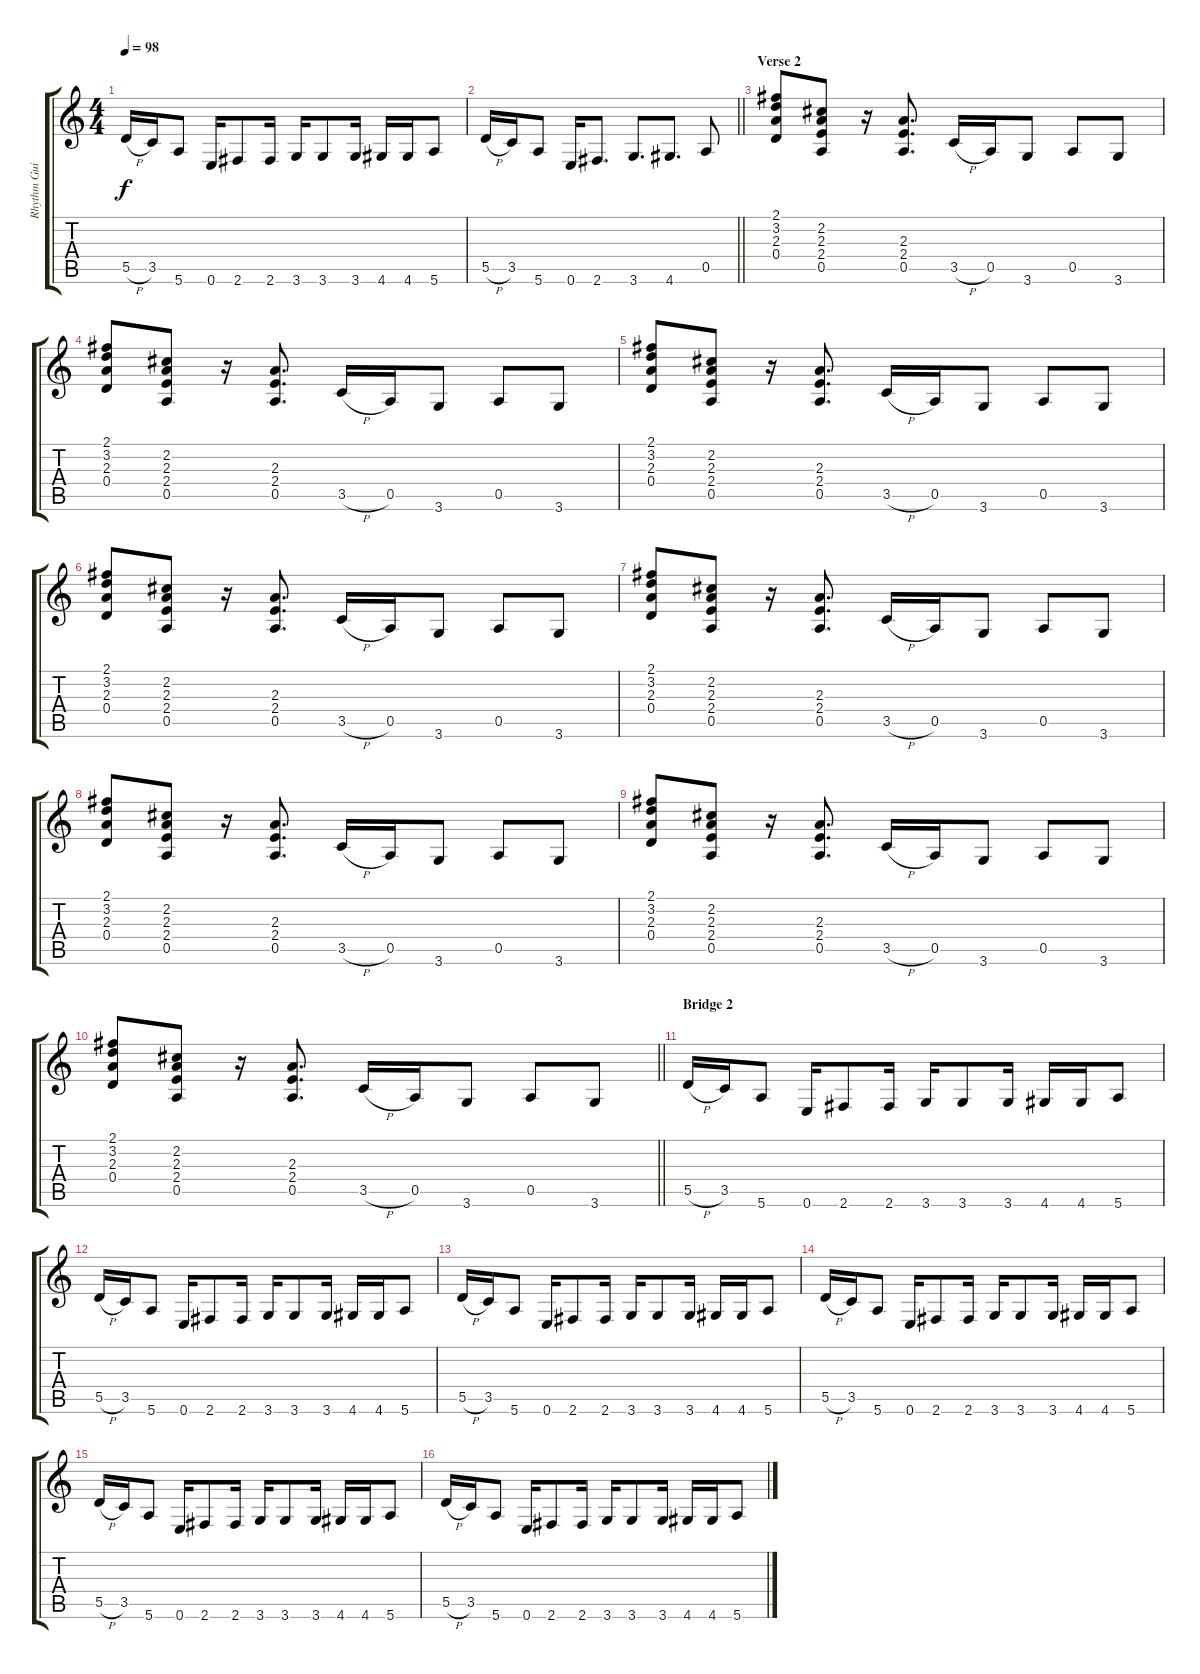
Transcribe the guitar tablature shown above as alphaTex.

\track ("Rhythm Guitar -- Brad Whitford" "Rhythm Gui") {instrument distortionguitar}
\staff {score tabs}
\tuning (E4 B3 G3 D3 A2 E2) {hide}
\ts (4 4)
\tempo 98
\clef g2
\ks c
5.5{h}.16{dy f} 3.5.16 5.6.8 0.6.16 2.6.8 2.6.16 3.6.16 3.6.8 3.6.16 4.6.16 4.6.16 5.6.8 |
\barLineRight lightlight
5.5{h}.16 3.5.16 5.6.8 0.6.16 2.6.8{d} 3.6.8{d} 4.6.8{d} 0.5.8 |
\section ("" "Verse 2")
(2.1 3.2 2.3 0.4).8 (2.2 2.3 2.4 0.5).8 r.16 (2.3 2.4 0.5).8{d} 3.5{h}.16 0.5.16 3.6.8 0.5.8 3.6.8 |
(2.1 3.2 2.3 0.4).8 (2.2 2.3 2.4 0.5).8 r.16 (2.3 2.4 0.5).8{d} 3.5{h}.16 0.5.16 3.6.8 0.5.8 3.6.8 |
(2.1 3.2 2.3 0.4).8 (2.2 2.3 2.4 0.5).8 r.16 (2.3 2.4 0.5).8{d} 3.5{h}.16 0.5.16 3.6.8 0.5.8 3.6.8 |
(2.1 3.2 2.3 0.4).8 (2.2 2.3 2.4 0.5).8 r.16 (2.3 2.4 0.5).8{d} 3.5{h}.16 0.5.16 3.6.8 0.5.8 3.6.8 |
(2.1 3.2 2.3 0.4).8 (2.2 2.3 2.4 0.5).8 r.16 (2.3 2.4 0.5).8{d} 3.5{h}.16 0.5.16 3.6.8 0.5.8 3.6.8 |
(2.1 3.2 2.3 0.4).8 (2.2 2.3 2.4 0.5).8 r.16 (2.3 2.4 0.5).8{d} 3.5{h}.16 0.5.16 3.6.8 0.5.8 3.6.8 |
(2.1 3.2 2.3 0.4).8 (2.2 2.3 2.4 0.5).8 r.16 (2.3 2.4 0.5).8{d} 3.5{h}.16 0.5.16 3.6.8 0.5.8 3.6.8 |
\barLineRight lightlight
(2.1 3.2 2.3 0.4).8 (2.2 2.3 2.4 0.5).8 r.16 (2.3 2.4 0.5).8{d} 3.5{h}.16 0.5.16 3.6.8 0.5.8 3.6.8 |
\section ("" "Bridge 2")
5.5{h}.16 3.5.16 5.6.8 0.6.16 2.6.8 2.6.16 3.6.16 3.6.8 3.6.16 4.6.16 4.6.16 5.6.8 |
5.5{h}.16 3.5.16 5.6.8 0.6.16 2.6.8 2.6.16 3.6.16 3.6.8 3.6.16 4.6.16 4.6.16 5.6.8 |
5.5{h}.16 3.5.16 5.6.8 0.6.16 2.6.8 2.6.16 3.6.16 3.6.8 3.6.16 4.6.16 4.6.16 5.6.8 |
5.5{h}.16 3.5.16 5.6.8 0.6.16 2.6.8 2.6.16 3.6.16 3.6.8 3.6.16 4.6.16 4.6.16 5.6.8 |
5.5{h}.16 3.5.16 5.6.8 0.6.16 2.6.8 2.6.16 3.6.16 3.6.8 3.6.16 4.6.16 4.6.16 5.6.8 |
5.5{h}.16 3.5.16 5.6.8 0.6.16 2.6.8 2.6.16 3.6.16 3.6.8 3.6.16 4.6.16 4.6.16 5.6.8
